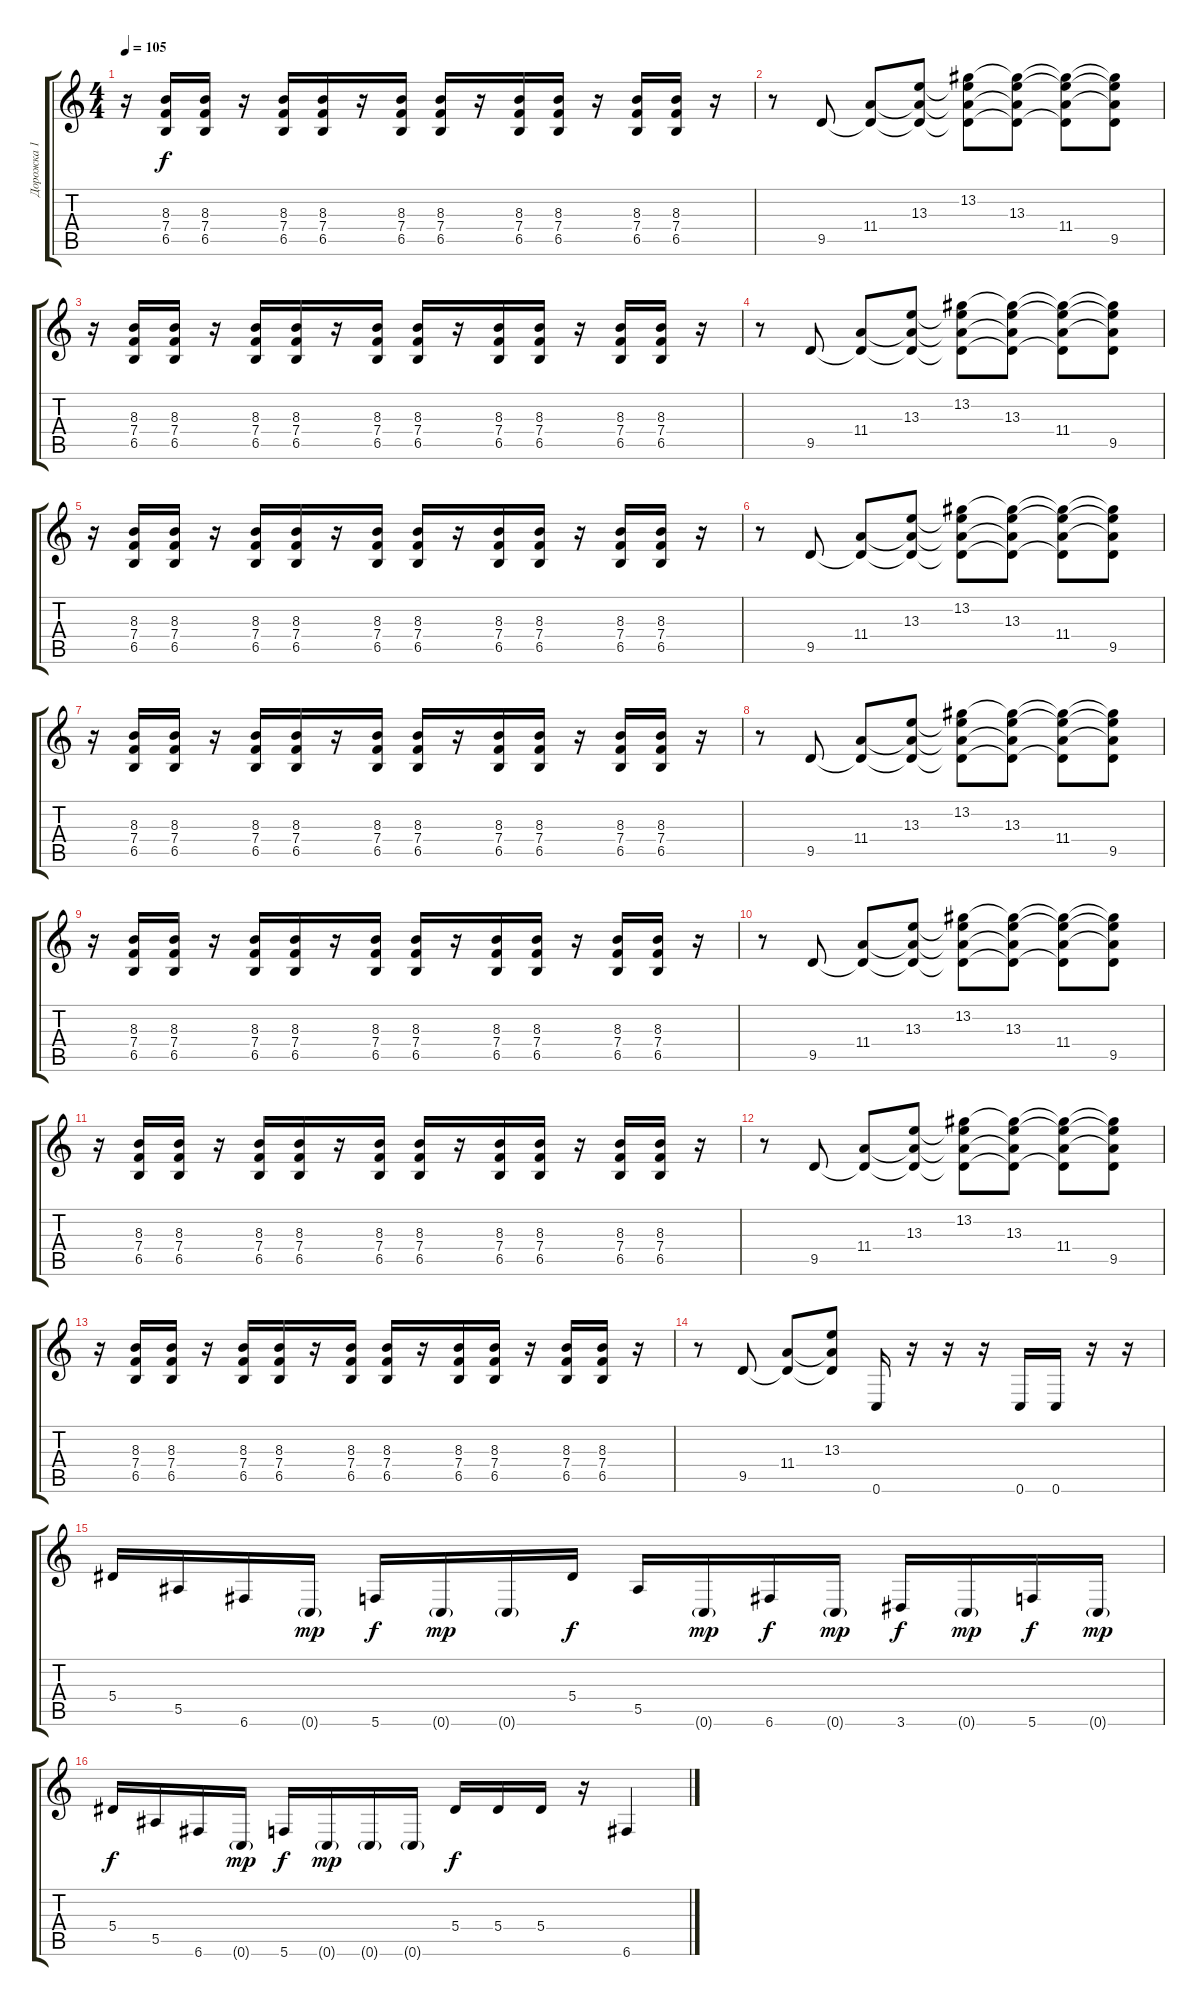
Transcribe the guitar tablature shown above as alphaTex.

\track ("Дорожка 1" "Дорожка 1") {instrument overdrivenguitar}
\staff {score tabs}
\tuning (C4 G3 Eb3 Bb2 F2 C2) {hide}
\ts (4 4)
\tempo 105
\clef g2
\ks c
r.16{dy f} (8.3 7.4 6.5).16 (8.3 7.4 6.5).16 r.16 (8.3 7.4 6.5).16 (8.3 7.4 6.5).16 r.16 (8.3 7.4 6.5).16 (8.3 7.4 6.5).16 r.16 (8.3 7.4 6.5).16 (8.3 7.4 6.5).16 r.16 (8.3 7.4 6.5).16 (8.3 7.4 6.5).16 r.16 |
r.8 9.5.8 (11.4 9.5{t}).8 (13.3 11.4{t} 9.5{t}).8 (13.2 13.3{t} 11.4{t} 9.5{t}).8 (13.2{t} 13.3 11.4{t} 9.5{t}).8 (13.2{t} 13.3{t} 11.4 9.5{t}).8 (13.2{t} 13.3{t} 11.4{t} 9.5).8 |
r.16 (8.3 7.4 6.5).16 (8.3 7.4 6.5).16 r.16 (8.3 7.4 6.5).16 (8.3 7.4 6.5).16 r.16 (8.3 7.4 6.5).16 (8.3 7.4 6.5).16 r.16 (8.3 7.4 6.5).16 (8.3 7.4 6.5).16 r.16 (8.3 7.4 6.5).16 (8.3 7.4 6.5).16 r.16 |
r.8 9.5.8 (11.4 9.5{t}).8 (13.3 11.4{t} 9.5{t}).8 (13.2 13.3{t} 11.4{t} 9.5{t}).8 (13.2{t} 13.3 11.4{t} 9.5{t}).8 (13.2{t} 13.3{t} 11.4 9.5{t}).8 (13.2{t} 13.3{t} 11.4{t} 9.5).8 |
r.16 (8.3 7.4 6.5).16 (8.3 7.4 6.5).16 r.16 (8.3 7.4 6.5).16 (8.3 7.4 6.5).16 r.16 (8.3 7.4 6.5).16 (8.3 7.4 6.5).16 r.16 (8.3 7.4 6.5).16 (8.3 7.4 6.5).16 r.16 (8.3 7.4 6.5).16 (8.3 7.4 6.5).16 r.16 |
r.8 9.5.8 (11.4 9.5{t}).8 (13.3 11.4{t} 9.5{t}).8 (13.2 13.3{t} 11.4{t} 9.5{t}).8 (13.2{t} 13.3 11.4{t} 9.5{t}).8 (13.2{t} 13.3{t} 11.4 9.5{t}).8 (13.2{t} 13.3{t} 11.4{t} 9.5).8 |
r.16 (8.3 7.4 6.5).16 (8.3 7.4 6.5).16 r.16 (8.3 7.4 6.5).16 (8.3 7.4 6.5).16 r.16 (8.3 7.4 6.5).16 (8.3 7.4 6.5).16 r.16 (8.3 7.4 6.5).16 (8.3 7.4 6.5).16 r.16 (8.3 7.4 6.5).16 (8.3 7.4 6.5).16 r.16 |
r.8 9.5.8 (11.4 9.5{t}).8 (13.3 11.4{t} 9.5{t}).8 (13.2 13.3{t} 11.4{t} 9.5{t}).8 (13.2{t} 13.3 11.4{t} 9.5{t}).8 (13.2{t} 13.3{t} 11.4 9.5{t}).8 (13.2{t} 13.3{t} 11.4{t} 9.5).8 |
r.16 (8.3 7.4 6.5).16 (8.3 7.4 6.5).16 r.16 (8.3 7.4 6.5).16 (8.3 7.4 6.5).16 r.16 (8.3 7.4 6.5).16 (8.3 7.4 6.5).16 r.16 (8.3 7.4 6.5).16 (8.3 7.4 6.5).16 r.16 (8.3 7.4 6.5).16 (8.3 7.4 6.5).16 r.16 |
r.8 9.5.8 (11.4 9.5{t}).8 (13.3 11.4{t} 9.5{t}).8 (13.2 13.3{t} 11.4{t} 9.5{t}).8 (13.2{t} 13.3 11.4{t} 9.5{t}).8 (13.2{t} 13.3{t} 11.4 9.5{t}).8 (13.2{t} 13.3{t} 11.4{t} 9.5).8 |
r.16 (8.3 7.4 6.5).16 (8.3 7.4 6.5).16 r.16 (8.3 7.4 6.5).16 (8.3 7.4 6.5).16 r.16 (8.3 7.4 6.5).16 (8.3 7.4 6.5).16 r.16 (8.3 7.4 6.5).16 (8.3 7.4 6.5).16 r.16 (8.3 7.4 6.5).16 (8.3 7.4 6.5).16 r.16 |
r.8 9.5.8 (11.4 9.5{t}).8 (13.3 11.4{t} 9.5{t}).8 (13.2 13.3{t} 11.4{t} 9.5{t}).8 (13.2{t} 13.3 11.4{t} 9.5{t}).8 (13.2{t} 13.3{t} 11.4 9.5{t}).8 (13.2{t} 13.3{t} 11.4{t} 9.5).8 |
r.16 (8.3 7.4 6.5).16 (8.3 7.4 6.5).16 r.16 (8.3 7.4 6.5).16 (8.3 7.4 6.5).16 r.16 (8.3 7.4 6.5).16 (8.3 7.4 6.5).16 r.16 (8.3 7.4 6.5).16 (8.3 7.4 6.5).16 r.16 (8.3 7.4 6.5).16 (8.3 7.4 6.5).16 r.16 |
r.8 9.5.8 (11.4 9.5{t}).8 (13.3 11.4{t} 9.5{t}).8 0.6.16 r.16 r.16 r.16 0.6.16 0.6.16 r.16 r.16 |
5.4.16 5.5.16 6.6.16 0.6{g}.16{dy mp} 5.6.16{dy f} 0.6{g}.16{dy mp} 0.6{g}.16 5.4.16{dy f} 5.5.16 0.6{g}.16{dy mp} 6.6.16{dy f} 0.6{g}.16{dy mp} 3.6.16{dy f} 0.6{g}.16{dy mp} 5.6.16{dy f} 0.6{g}.16{dy mp} |
5.4.16{dy f} 5.5.16 6.6.16 0.6{g}.16{dy mp} 5.6.16{dy f} 0.6{g}.16{dy mp} 0.6{g}.16 0.6{g}.16 5.4.16{dy f} 5.4.16 5.4.16 r.16 6.6.4
